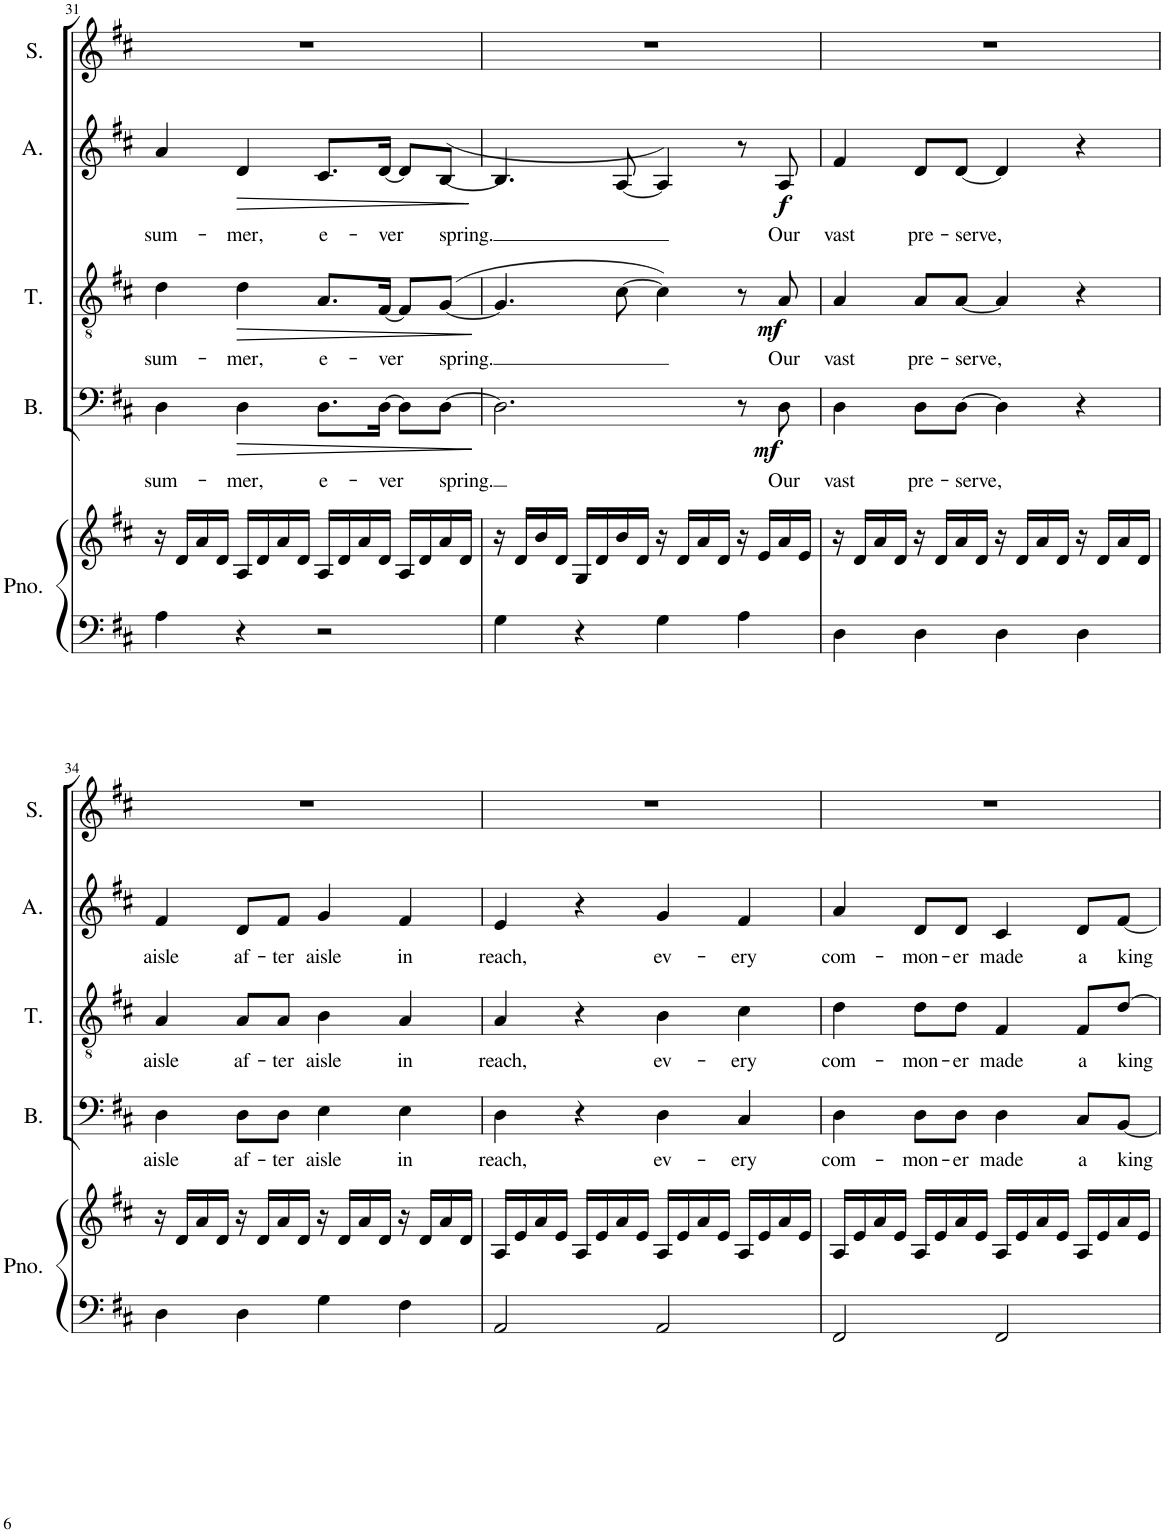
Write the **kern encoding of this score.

**kern	**kern	**kern	**text	**dynam	**kern	**text	**dynam	**kern	**text	**dynam	**kern
*part5	*part5	*part4	*part4	*part4	*part3	*part3	*part3	*part2	*part2	*part2	*part1
*staff6	*staff5	*staff4	*staff4	*staff4	*staff3	*staff3	*staff3	*staff2	*staff2	*staff2	*staff1
*I"Piano	*	*I"Bass	*	*	*I"Tenor	*	*	*I"Alto	*	*	*I"Soprano
*I'Pno.	*	*I'B.	*	*	*I'T.	*	*	*I'A.	*	*	*I'S.
!!LO:PB:g=z
*clefF4	*clefG2	*clefF4	*	*	*clefGv2	*	*	*clefG2	*	*	*clefG2
*k[f#c#]	*k[f#c#]	*k[f#c#]	*	*	*k[f#c#]	*	*	*k[f#c#]	*	*	*k[f#c#]
*M4/4	*M4/4	*M4/4	*	*	*M4/4	*	*	*M4/4	*	*	*M4/4
=31	=31	=31	=31	=31	=31	=31	=31	=31	=31	=31	=31
!	!	!	!LO:LY:b	!	!	!LO:LY:b	!	!	!LO:LY:b	!	!
4A\	16r	4D\	sum-	.	4d\	sum-	.	4a/	sum-	.	1r
.	16d/LL	.	.	.	.	.	.	.	.	.	.
.	16a/	.	.	.	.	.	.	.	.	.	.
.	16d/JJ	.	.	.	.	.	.	.	.	.	.
!	!	!	!LO:LY:b	!LO:HP:b	!	!LO:LY:b	!LO:HP:b	!	!LO:LY:b	!LO:HP:b	!
4r	16A/LL	4D\	-mer,	>	4d\	-mer,	>	4d/	-mer,	>	.
.	16d/	.	.	.	.	.	.	.	.	.	.
.	16a/	.	.	.	.	.	.	.	.	.	.
.	16d/JJ	.	.	.	.	.	.	.	.	.	.
!	!	!	!LO:LY:b	!	!	!LO:LY:b	!	!	!LO:LY:b	!	!
2r	16A/LL	8.D\L	e-	.	8.A/L	e-	.	8.c#/L	e-	.	.
.	16d/	.	.	.	.	.	.	.	.	.	.
.	16a/	.	.	.	.	.	.	.	.	.	.
!	!	!	!LO:LY:b	!	!	!LO:LY:b	!	!	!LO:LY:b	!	!
.	16d/JJ	[16D\Jk	-ver	.	[16F#/Jk	-ver	.	[16d/Jk	-ver	.	.
.	16A/LL	8D\L]	.	.	8F#/L]	.	.	8d/L]	.	.	.
.	16d/	.	.	.	.	.	.	.	.	.	.
!	!	!	!LO:LY:b	!	!	!LO:LY:b	!	!	!LO:LY:b	!	!
.	16a/	[8D\J	spring.	.	([8G/J	spring.	.	([8B/J	spring.	.	.
.	16d/JJ	.	.	.	.	.	.	.	.	.	.
.	.	.	.	]	.	.	]	.	.	]	.
=32	=32	=32	=32	=32	=32	=32	=32	=32	=32	=32	=32
4G\	16r	2.D\]	.	.	4.G/]	.	.	4.B/]	.	.	1r
.	16d/LL	.	.	.	.	.	.	.	.	.	.
.	16b/	.	.	.	.	.	.	.	.	.	.
.	16d/JJ	.	.	.	.	.	.	.	.	.	.
4r	16G/LL	.	.	.	.	.	.	.	.	.	.
.	16d/	.	.	.	.	.	.	.	.	.	.
.	16b/	.	.	.	[8c#\	.	.	[8A/	.	.	.
.	16d/JJ	.	.	.	.	.	.	.	.	.	.
4G\	16r	.	.	.	4c#\])	.	.	4A/])	.	.	.
.	16d/LL	.	.	.	.	.	.	.	.	.	.
.	16a/	.	.	.	.	.	.	.	.	.	.
.	16d/JJ	.	.	.	.	.	.	.	.	.	.
4A\	16r	8r	.	.	8r	.	.	8r	.	.	.
.	16e/LL	.	.	.	.	.	.	.	.	.	.
!	!	!	!LO:LY:b	!LO:DY:b	!	!LO:LY:b	!LO:DY:b	!	!LO:LY:b	!LO:DY:b	!
.	16a/	8D\	Our	mf	8A/	Our	mf	8A/	Our	f	.
.	16e/JJ	.	.	.	.	.	.	.	.	.	.
=33	=33	=33	=33	=33	=33	=33	=33	=33	=33	=33	=33
!	!	!	!LO:LY:b	!	!	!LO:LY:b	!	!	!LO:LY:b	!	!
4D\	16r	4D\	vast	.	4A/	vast	.	4f#/	vast	.	1r
.	16d/LL	.	.	.	.	.	.	.	.	.	.
.	16a/	.	.	.	.	.	.	.	.	.	.
.	16d/JJ	.	.	.	.	.	.	.	.	.	.
!	!	!	!LO:LY:b	!	!	!LO:LY:b	!	!	!LO:LY:b	!	!
4D\	16r	8D\L	pre-	.	8A/L	pre-	.	8d/L	pre-	.	.
.	16d/LL	.	.	.	.	.	.	.	.	.	.
!	!	!	!LO:LY:b	!	!	!LO:LY:b	!	!	!LO:LY:b	!	!
.	16a/	[8D\J	-serve,	.	[8A/J	-serve,	.	[8d/J	-serve,	.	.
.	16d/JJ	.	.	.	.	.	.	.	.	.	.
4D\	16r	4D\]	.	.	4A/]	.	.	4d/]	.	.	.
.	16d/LL	.	.	.	.	.	.	.	.	.	.
.	16a/	.	.	.	.	.	.	.	.	.	.
.	16d/JJ	.	.	.	.	.	.	.	.	.	.
4D\	16r	4r	.	.	4r	.	.	4r	.	.	.
.	16d/LL	.	.	.	.	.	.	.	.	.	.
.	16a/	.	.	.	.	.	.	.	.	.	.
.	16d/JJ	.	.	.	.	.	.	.	.	.	.
!!LO:LB:g=z
=34	=34	=34	=34	=34	=34	=34	=34	=34	=34	=34	=34
!	!	!	!LO:LY:b	!	!	!LO:LY:b	!	!	!LO:LY:b	!	!
4D\	16r	4D\	aisle	.	4A/	aisle	.	4f#/	aisle	.	1r
.	16d/LL	.	.	.	.	.	.	.	.	.	.
.	16a/	.	.	.	.	.	.	.	.	.	.
.	16d/JJ	.	.	.	.	.	.	.	.	.	.
!	!	!	!LO:LY:b	!	!	!LO:LY:b	!	!	!LO:LY:b	!	!
4D\	16r	8D\L	af-	.	8A/L	af-	.	8d/L	af-	.	.
.	16d/LL	.	.	.	.	.	.	.	.	.	.
!	!	!	!LO:LY:b	!	!	!LO:LY:b	!	!	!LO:LY:b	!	!
.	16a/	8D\J	-ter	.	8A/J	-ter	.	8f#/J	-ter	.	.
.	16d/JJ	.	.	.	.	.	.	.	.	.	.
!	!	!	!LO:LY:b	!	!	!LO:LY:b	!	!	!LO:LY:b	!	!
4G\	16r	4E\	aisle	.	4B\	aisle	.	4g/	aisle	.	.
.	16d/LL	.	.	.	.	.	.	.	.	.	.
.	16a/	.	.	.	.	.	.	.	.	.	.
.	16d/JJ	.	.	.	.	.	.	.	.	.	.
!	!	!	!LO:LY:b	!	!	!LO:LY:b	!	!	!LO:LY:b	!	!
4F#\	16r	4E\	in	.	4A/	in	.	4f#/	in	.	.
.	16d/LL	.	.	.	.	.	.	.	.	.	.
.	16a/	.	.	.	.	.	.	.	.	.	.
.	16d/JJ	.	.	.	.	.	.	.	.	.	.
=35	=35	=35	=35	=35	=35	=35	=35	=35	=35	=35	=35
!	!	!	!LO:LY:b	!	!	!LO:LY:b	!	!	!LO:LY:b	!	!
2AA/	16A/LL	4D\	reach,	.	4A/	reach,	.	4e/	reach,	.	1r
.	16e/	.	.	.	.	.	.	.	.	.	.
.	16a/	.	.	.	.	.	.	.	.	.	.
.	16e/JJ	.	.	.	.	.	.	.	.	.	.
.	16A/LL	4r	.	.	4r	.	.	4r	.	.	.
.	16e/	.	.	.	.	.	.	.	.	.	.
.	16a/	.	.	.	.	.	.	.	.	.	.
.	16e/JJ	.	.	.	.	.	.	.	.	.	.
!	!	!	!LO:LY:b	!	!	!LO:LY:b	!	!	!LO:LY:b	!	!
2AA/	16A/LL	4D\	ev-	.	4B\	ev-	.	4g/	ev-	.	.
.	16e/	.	.	.	.	.	.	.	.	.	.
.	16a/	.	.	.	.	.	.	.	.	.	.
.	16e/JJ	.	.	.	.	.	.	.	.	.	.
!	!	!	!LO:LY:b	!	!	!LO:LY:b	!	!	!LO:LY:b	!	!
.	16A/LL	4C#/	-ery	.	4c#\	-ery	.	4f#/	-ery	.	.
.	16e/	.	.	.	.	.	.	.	.	.	.
.	16a/	.	.	.	.	.	.	.	.	.	.
.	16e/JJ	.	.	.	.	.	.	.	.	.	.
=36	=36	=36	=36	=36	=36	=36	=36	=36	=36	=36	=36
!	!	!	!LO:LY:b	!	!	!LO:LY:b	!	!	!LO:LY:b	!	!
2FF#/	16A/LL	4D\	com-	.	4d\	com-	.	4a/	com-	.	1r
.	16e/	.	.	.	.	.	.	.	.	.	.
.	16a/	.	.	.	.	.	.	.	.	.	.
.	16e/JJ	.	.	.	.	.	.	.	.	.	.
!	!	!	!LO:LY:b	!	!	!LO:LY:b	!	!	!LO:LY:b	!	!
.	16A/LL	8D\L	-mon-	.	8d\L	-mon-	.	8d/L	-mon-	.	.
.	16e/	.	.	.	.	.	.	.	.	.	.
!	!	!	!LO:LY:b	!	!	!LO:LY:b	!	!	!LO:LY:b	!	!
.	16a/	8D\J	-er	.	8d\J	-er	.	8d/J	-er	.	.
.	16e/JJ	.	.	.	.	.	.	.	.	.	.
!	!	!	!LO:LY:b	!	!	!LO:LY:b	!	!	!LO:LY:b	!	!
2FF#/	16A/LL	4D\	made	.	4F#/	made	.	4c#/	made	.	.
.	16e/	.	.	.	.	.	.	.	.	.	.
.	16a/	.	.	.	.	.	.	.	.	.	.
.	16e/JJ	.	.	.	.	.	.	.	.	.	.
!	!	!	!LO:LY:b	!	!	!LO:LY:b	!	!	!LO:LY:b	!	!
.	16A/LL	8C#/L	a	.	8F#/L	a	.	8d/L	a	.	.
.	16e/	.	.	.	.	.	.	.	.	.	.
!	!	!	!LO:LY:b	!	!	!LO:LY:b	!	!	!LO:LY:b	!	!
.	16a/	[8BB/J	king	.	[8d/J	king	.	[8f#/J	king	.	.
.	16e/JJ	.	.	.	.	.	.	.	.	.	.
=	=	=	=	=	=	=	=	=	=	=	=
*-	*-	*-	*-	*-	*-	*-	*-	*-	*-	*-	*-
